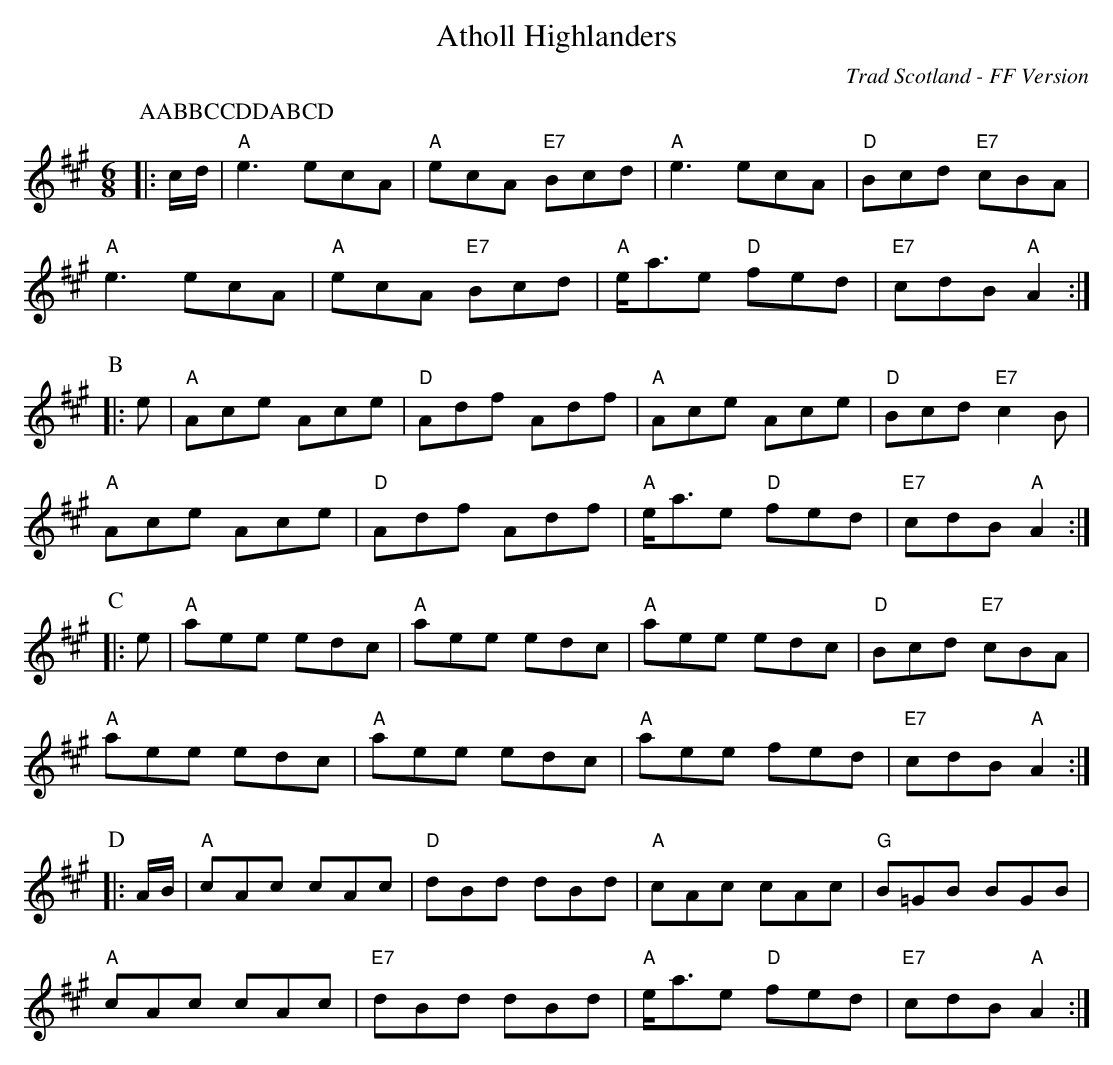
X:1
T: Atholl Highlanders
O: Trad Scotland - FF Version
M: 6/8
K: Amaj/Mixolydian
P: AABBCCDDABCD
P:A
|: c/2d/2|"A"e3 ecA|"A"ecA "E7"Bcd|"A"e3 ecA|"D"Bcd "E7"cBA|
"A"e3 ecA|"A"ecA "E7"Bcd|"A"e/2a3/2e "D"fed|"E7"cdB "A"A2 :|
P:B
|: e|"A"Ace Ace|"D"Adf Adf|"A"Ace Ace|"D"Bcd "E7"c2B|
"A"Ace Ace|"D"Adf Adf|"A"e/2a3/2e "D"fed|"E7"cdB "A"A2 :|
P:C
|: e|"A"aee edc|"A"aee edc|"A"aee edc|"D"Bcd "E7"cBA|
"A"aee edc|"A"aee edc|"A"aee fed|"E7"cdB "A"A2 :|
P:D
|: A/2B/2|"A"cAc cAc|"D"dBd dBd|"A"cAc cAc|"G"B=GB BGB|
"A"cAc cAc|"E7"dBd dBd|"A"e/2a3/2e "D"fed|"E7"cdB "A"A2 :|
